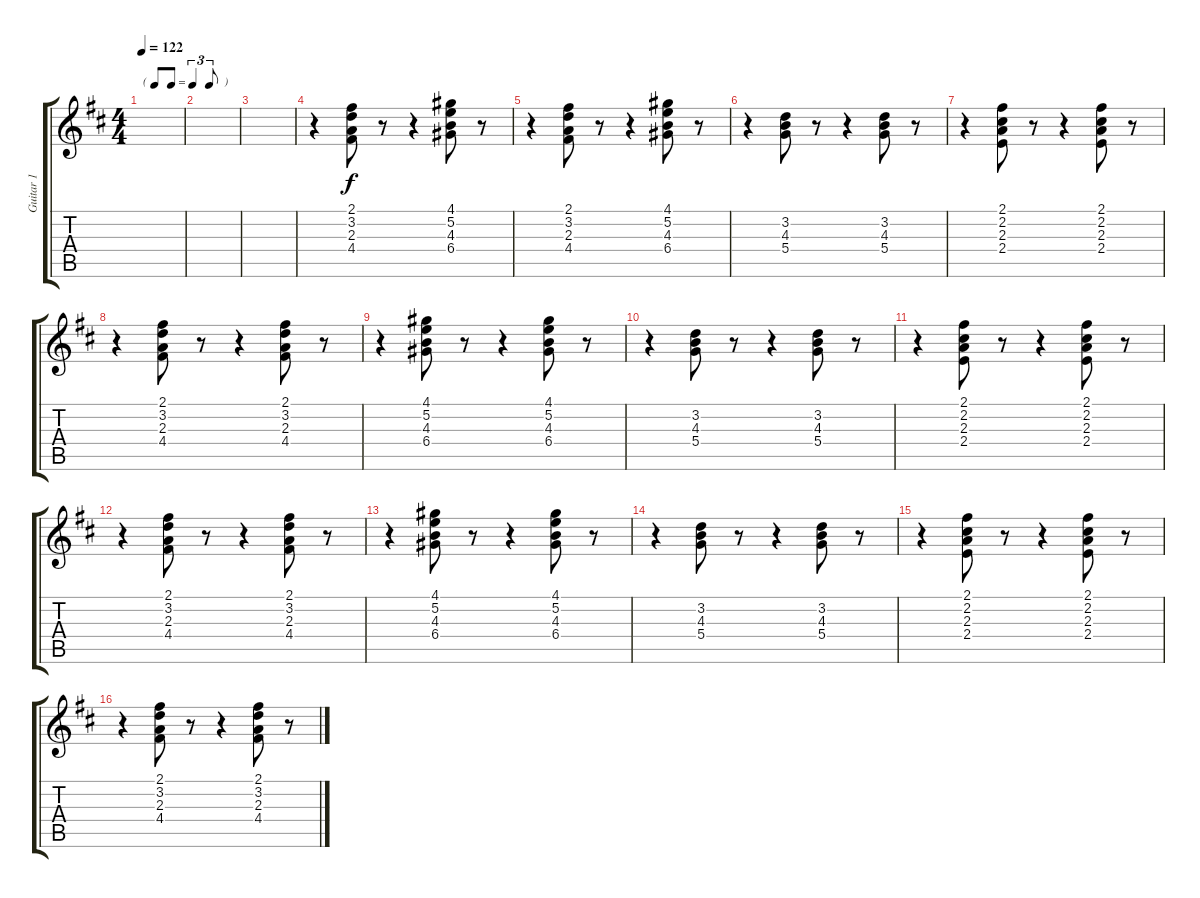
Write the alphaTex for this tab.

\track ("Guitar 1" "Guitar 1") {instrument electricguitarjazz}
\staff {score tabs}
\tuning (E4 B3 G3 D3 A2 E2) {hide}
\ts (4 4)
\tf triplet8th
\tempo 122
\clef g2
\ks d
|
|
|
r.4 (2.1 3.2 2.3 4.4).8 r.8 r.4 (4.1 5.2 4.3 6.4).8 r.8 |
r.4 (2.1 3.2 2.3 4.4).8 r.8 r.4 (4.1 5.2 4.3 6.4).8 r.8 |
r.4 (3.2 4.3 5.4).8 r.8 r.4 (3.2 4.3 5.4).8 r.8 |
r.4 (2.1 2.2 2.3 2.4).8 r.8 r.4 (2.1 2.2 2.3 2.4).8 r.8 |
r.4 (2.1 3.2 2.3 4.4).8 r.8 r.4 (2.1 3.2 2.3 4.4).8 r.8 |
r.4 (4.1 5.2 4.3 6.4).8 r.8 r.4 (4.1 5.2 4.3 6.4).8 r.8 |
r.4 (3.2 4.3 5.4).8 r.8 r.4 (3.2 4.3 5.4).8 r.8 |
r.4 (2.1 2.2 2.3 2.4).8 r.8 r.4 (2.1 2.2 2.3 2.4).8 r.8 |
r.4 (2.1 3.2 2.3 4.4).8 r.8 r.4 (2.1 3.2 2.3 4.4).8 r.8 |
r.4 (4.1 5.2 4.3 6.4).8 r.8 r.4 (4.1 5.2 4.3 6.4).8 r.8 |
r.4 (3.2 4.3 5.4).8 r.8 r.4 (3.2 4.3 5.4).8 r.8 |
r.4 (2.1 2.2 2.3 2.4).8 r.8 r.4 (2.1 2.2 2.3 2.4).8 r.8 |
r.4 (2.1 3.2 2.3 4.4).8 r.8 r.4 (2.1 3.2 2.3 4.4).8 r.8
